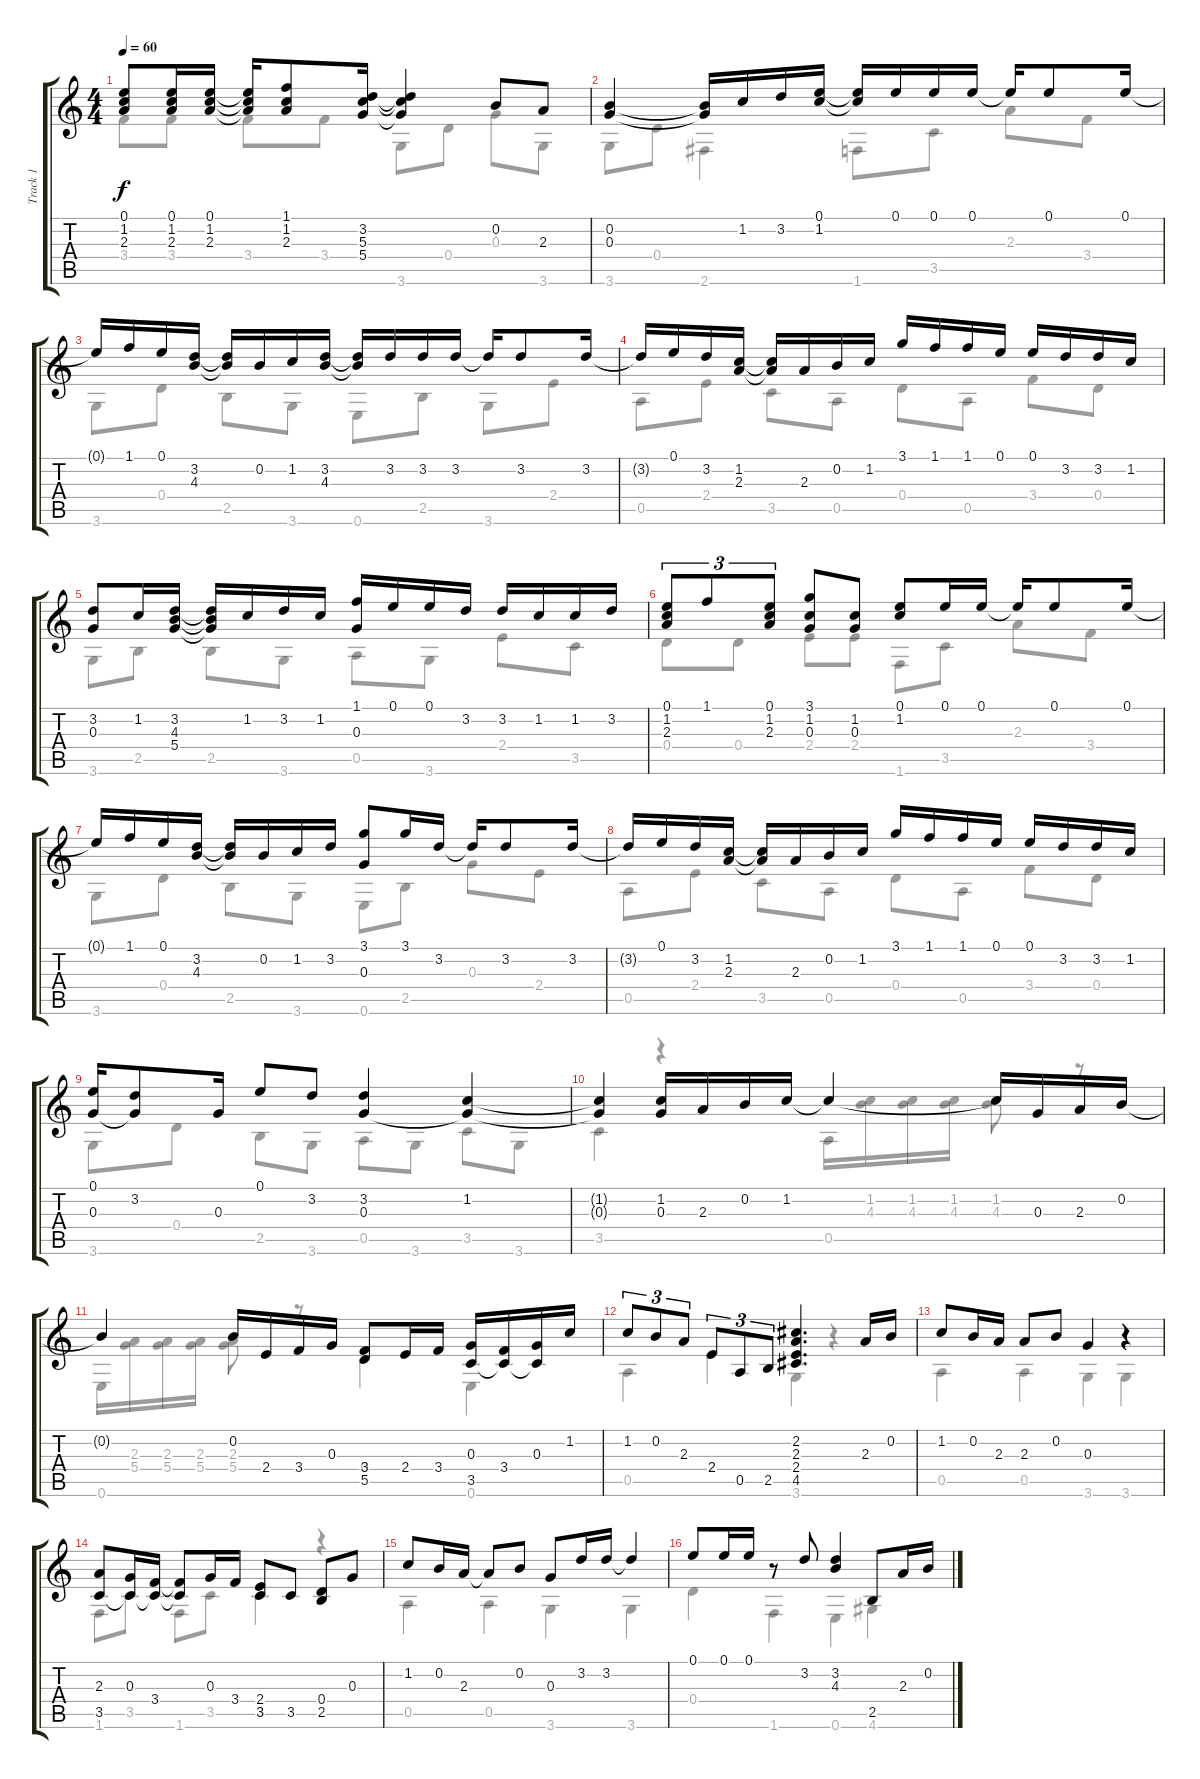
\track ("Track 1" "Track 1") {instrument acousticguitarnylon}
\staff {score tabs}
\tuning (E4 B3 G3 D3 A2 E2) {hide}
\voice
\ts (4 4)
\tempo 60
\clef g2
\ks c
(0.1 1.2 2.3).8{dy f} (0.1 1.2 2.3).16 (0.1 1.2 2.3).16 (0.1{t} 1.2{t} 2.3{t}).16 (1.1 1.2 2.3).8 (3.2 5.3 5.4).16 (3.2{t} 5.3{t} 5.4{t}).4 0.2.8 2.3.8 |
(0.2 0.3).4 (0.2{t} 0.3{t}).16 1.2.16 3.2.16 (0.1 1.2).16 (0.1{t} 1.2{t}).16 0.1.16 0.1.16 0.1.16 0.1{t}.16 0.1.8 0.1.16 |
0.1{t}.16 1.1.16 0.1.16 (3.2 4.3).16 (3.2{t} 4.3{t}).16 0.2.16 1.2.16 (3.2 4.3).16 (3.2{t} 4.3{t}).16 3.2.16 3.2.16 3.2.16 3.2{t}.16 3.2.8 3.2.16 |
3.2{t}.16 0.1.16 3.2.16 (1.2 2.3).16 (1.2{t} 2.3{t}).16 2.3.16 0.2.16 1.2.16 3.1.16 1.1.16 1.1.16 0.1.16 0.1.16 3.2.16 3.2.16 1.2.16 |
(3.2 0.3).8 1.2.16 (3.2 4.3 5.4).16 (3.2{t} 4.3{t} 5.4{t}).16 1.2.16 3.2.16 1.2.16 (1.1 0.3).16 0.1.16 0.1.16 3.2.16 3.2.16 1.2.16 1.2.16 3.2.16 |
(0.1 1.2 2.3).8{tu (3 2)} 1.1.8{tu (3 2)} (0.1 1.2 2.3).8{tu (3 2)} (3.1 1.2 0.3).8 (1.2 0.3).8 (0.1 1.2).8 0.1.16 0.1.16 0.1{t}.16 0.1.8 0.1.16 |
0.1{t}.16 1.1.16 0.1.16 (3.2 4.3).16 (3.2{t} 4.3{t}).16 0.2.16 1.2.16 3.2.16 (3.1 0.3).8 3.1.16 3.2.16 3.2{t}.16 3.2.8 3.2.16 |
3.2{t}.16 0.1.16 3.2.16 (1.2 2.3).16 (1.2{t} 2.3{t}).16 2.3.16 0.2.16 1.2.16 3.1.16 1.1.16 1.1.16 0.1.16 0.1.16 3.2.16 3.2.16 1.2.16 |
(0.1 0.3).16 (3.2 0.3{t}).8 0.3.16 0.1.8 3.2.8 (3.2 0.3).4 (1.2 0.3{t}).4 |
(1.2{t} 0.3{t}).4 (1.2 0.3).16 2.3.16 0.2.16 1.2.16 1.2{t}.4 1.2{t}.16 0.3.16 2.3.16 0.2.16 |
0.2{t}.4 0.2.16 2.4.16 3.4.16 0.3.16 (3.4 5.5).8 2.4.16 3.4.16 (0.3 3.5).16 (3.4 3.5{t}).16 (0.3 3.5{t}).16 1.2.16 |
1.2.8{tu (3 2)} 0.2.8{tu (3 2)} 2.3.8{tu (3 2)} 2.4.8{tu (3 2)} 0.5.8{tu (3 2)} 2.5.8{tu (3 2)} (2.2 2.3 2.4 4.5).4{d} 2.3.16 0.2.16 |
1.2.8 0.2.16 2.3.16 2.3.8 0.2.8 0.3.4 r.4 |
(2.3 3.5).8 (0.3 3.5{t}).16 (3.4 3.5{t}).16 (3.4{t} 3.5{t}).8 0.3.16 3.4.16 (2.4 3.5).8 3.5.8 (0.4 2.5).8 0.3.8 |
1.2.8 0.2.16 2.3.16 2.3{t}.8 0.2.8 0.3.8 3.2.16 3.2.16 3.2{t}.4 |
0.1.8 0.1.16 0.1.16 r.8 3.2.8 (3.2 4.3).4 2.5.8 2.3.16 0.2.16
\voice
\clef g2
\ottava regular
\simile none
\ks c
3.4.8{dy f} 3.4.8 3.4.8 3.4.8 3.6.8 0.4.8 0.3.8 3.6.8 |
3.6.8 0.4.8 2.6.4 1.6.8 3.5.8 2.3.8 3.4.8 |
3.6.8 0.4.8 2.5.8 3.6.8 0.6.8 2.5.8 3.6.8 2.4.8 |
0.5.8 2.4.8 3.5.8 0.5.8 0.4.8 0.5.8 3.4.8 0.4.8 |
3.6.8 2.5.8 2.5.8 3.6.8 0.5.8 3.6.8 2.4.8 3.5.8 |
0.4.8 0.4.8 2.4.8 2.4.8 1.6.8 3.5.8 2.3.8 3.4.8 |
3.6.8 0.4.8 2.5.8 3.6.8 0.6.8 2.5.8 0.3.8 2.4.8 |
0.5.8 2.4.8 3.5.8 0.5.8 0.4.8 0.5.8 3.4.8 0.4.8 |
3.6.8 0.4.8 2.5.8 3.6.8 0.5.8 3.6.8 3.5.8 3.6.8 |
3.5.4 r.4 0.5.16 (1.2 4.3).16 (1.2 4.3).16 (1.2 4.3).16 (1.2 4.3).8 r.8 |
0.6.16 (2.3 5.4).16 (2.3 5.4).16 (2.3 5.4).16 (2.3 5.4).8 r.8 0.4.4 0.6.4 |
0.5.4 2.4.4 3.6.4 r.4 |
0.5.4 0.5.4 3.6.4 3.6.4 |
1.6.8 3.5.8 1.6.8 3.5.8 3.5.4 r.4 |
0.5.4 0.5.4 3.6.4 3.6.4 |
0.4.4 1.6.4 0.6.4 4.6.4
